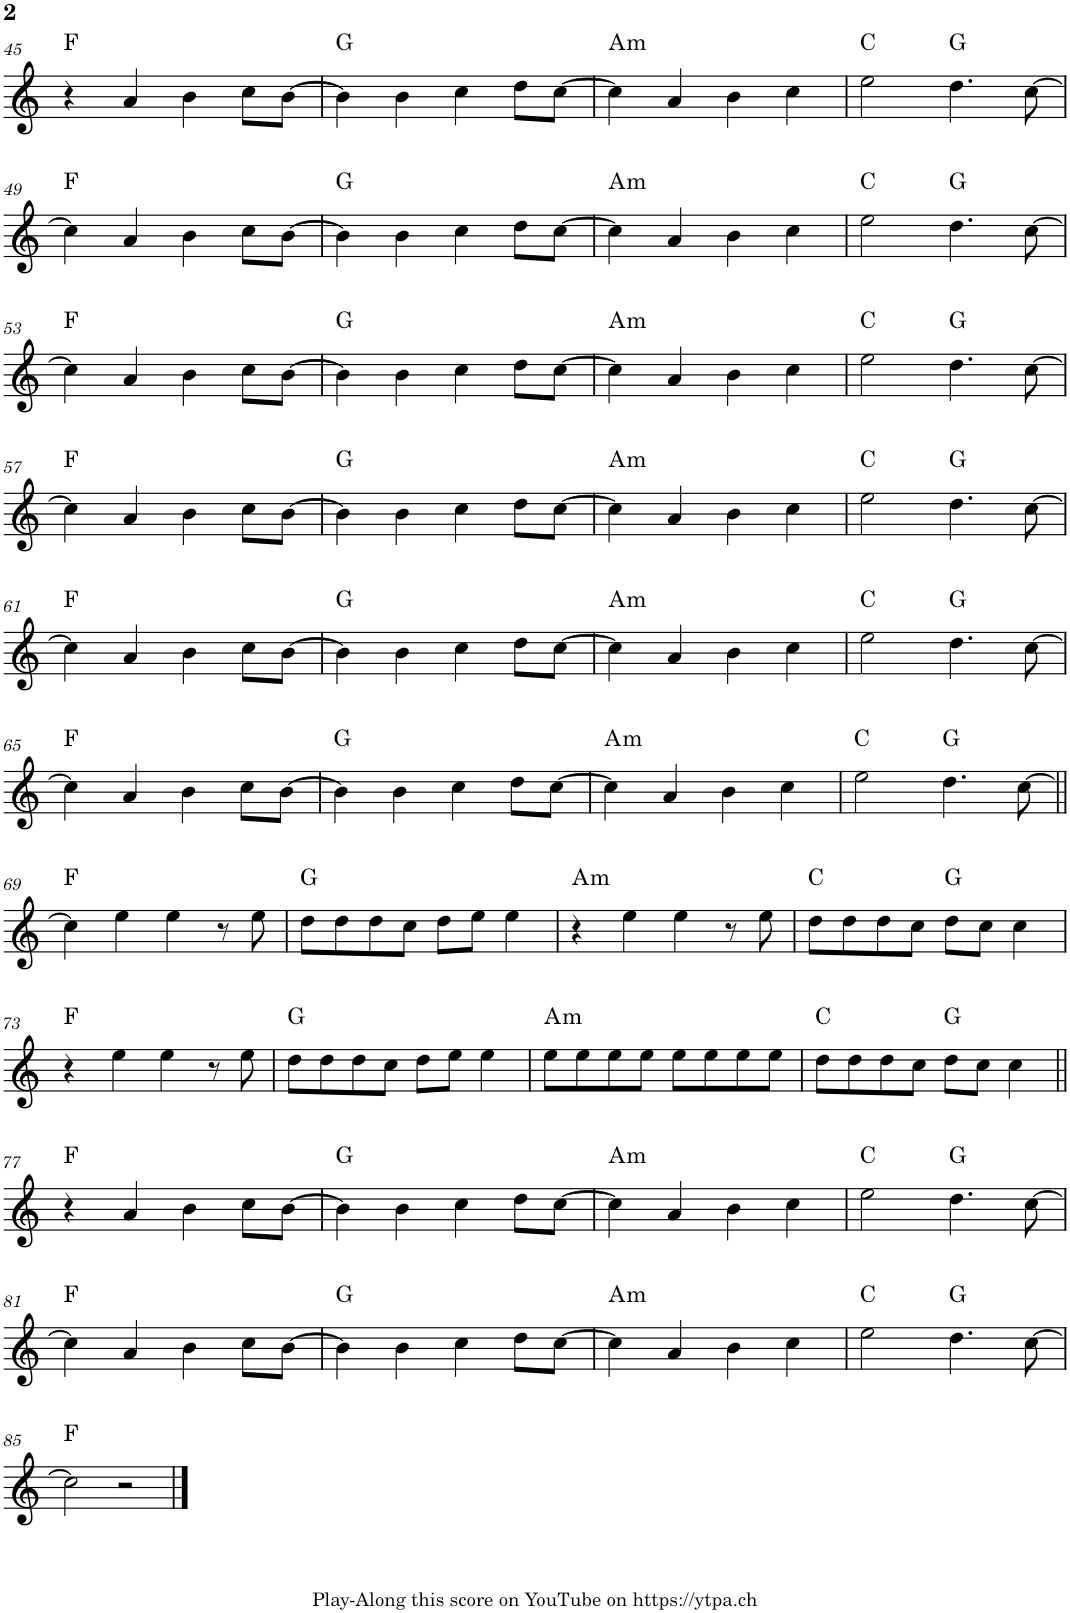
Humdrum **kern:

**kern	**harte
*part1	*part1
*staff1	*
*I"Piano	*
*I'Pno.	*
!!LO:PB:g=z
*clefG2	*
*k[]	*
*M4/4	*
=45	=45
4r	F:maj
4a/	.
4b\	.
8cc\L	.
[8b\J	.
=46	=46
4b\]	G:maj
4b\	.
4cc\	.
8dd\L	.
[8cc\J	.
=47	=47
!	!LO:H:kt=m
4cc\]	A:min
4a/	.
4b\	.
4cc\	.
=48	=48
2ee\	C:maj
4.dd\	G:maj
[8cc\	.
!!LO:LB:g=z
=49	=49
4cc\]	F:maj
4a/	.
4b\	.
8cc\L	.
[8b\J	.
=50	=50
4b\]	G:maj
4b\	.
4cc\	.
8dd\L	.
[8cc\J	.
=51	=51
!	!LO:H:kt=m
4cc\]	A:min
4a/	.
4b\	.
4cc\	.
=52	=52
2ee\	C:maj
4.dd\	G:maj
[8cc\	.
!!LO:LB:g=z
=53	=53
4cc\]	F:maj
4a/	.
4b\	.
8cc\L	.
[8b\J	.
=54	=54
4b\]	G:maj
4b\	.
4cc\	.
8dd\L	.
[8cc\J	.
=55	=55
!	!LO:H:kt=m
4cc\]	A:min
4a/	.
4b\	.
4cc\	.
=56	=56
2ee\	C:maj
4.dd\	G:maj
[8cc\	.
!!LO:LB:g=z
=57	=57
4cc\]	F:maj
4a/	.
4b\	.
8cc\L	.
[8b\J	.
=58	=58
4b\]	G:maj
4b\	.
4cc\	.
8dd\L	.
[8cc\J	.
=59	=59
!	!LO:H:kt=m
4cc\]	A:min
4a/	.
4b\	.
4cc\	.
=60	=60
2ee\	C:maj
4.dd\	G:maj
[8cc\	.
!!LO:LB:g=z
=61	=61
4cc\]	F:maj
4a/	.
4b\	.
8cc\L	.
[8b\J	.
=62	=62
4b\]	G:maj
4b\	.
4cc\	.
8dd\L	.
[8cc\J	.
=63	=63
!	!LO:H:kt=m
4cc\]	A:min
4a/	.
4b\	.
4cc\	.
=64	=64
2ee\	C:maj
4.dd\	G:maj
[8cc\	.
!!LO:LB:g=z
=65	=65
4cc\]	F:maj
4a/	.
4b\	.
8cc\L	.
[8b\J	.
=66	=66
4b\]	G:maj
4b\	.
4cc\	.
8dd\L	.
[8cc\J	.
=67	=67
!	!LO:H:kt=m
4cc\]	A:min
4a/	.
4b\	.
4cc\	.
=68	=68
2ee\	C:maj
4.dd\	G:maj
[8cc\	.
!!LO:LB:g=z
=69||	=69||
4cc\]	F:maj
4ee\	.
4ee\	.
8r	.
8ee\	.
=70	=70
8dd\L	G:maj
8dd\	.
8dd\	.
8cc\J	.
8dd\L	.
8ee\J	.
4ee\	.
=71	=71
!	!LO:H:kt=m
4r	A:min
4ee\	.
4ee\	.
8r	.
8ee\	.
=72	=72
8dd\L	C:maj
8dd\	.
8dd\	.
8cc\J	.
8dd\L	G:maj
8cc\J	.
4cc\	.
!!LO:LB:g=z
=73	=73
4r	F:maj
4ee\	.
4ee\	.
8r	.
8ee\	.
=74	=74
8dd\L	G:maj
8dd\	.
8dd\	.
8cc\J	.
8dd\L	.
8ee\J	.
4ee\	.
=75	=75
!	!LO:H:kt=m
8ee\L	A:min
8ee\	.
8ee\	.
8ee\J	.
8ee\L	.
8ee\	.
8ee\	.
8ee\J	.
=76	=76
8dd\L	C:maj
8dd\	.
8dd\	.
8cc\J	.
8dd\L	G:maj
8cc\J	.
4cc\	.
!!LO:LB:g=z
=77||	=77||
4r	F:maj
4a/	.
4b\	.
8cc\L	.
[8b\J	.
=78	=78
4b\]	G:maj
4b\	.
4cc\	.
8dd\L	.
[8cc\J	.
=79	=79
!	!LO:H:kt=m
4cc\]	A:min
4a/	.
4b\	.
4cc\	.
=80	=80
2ee\	C:maj
4.dd\	G:maj
[8cc\	.
!!LO:LB:g=z
=81	=81
4cc\]	F:maj
4a/	.
4b\	.
8cc\L	.
[8b\J	.
=82	=82
4b\]	G:maj
4b\	.
4cc\	.
8dd\L	.
[8cc\J	.
=83	=83
!	!LO:H:kt=m
4cc\]	A:min
4a/	.
4b\	.
4cc\	.
=84	=84
2ee\	C:maj
4.dd\	G:maj
[8cc\	.
!!LO:LB:g=z
=85	=85
2cc\]	F:maj
2r	.
==	==
*-	*-
